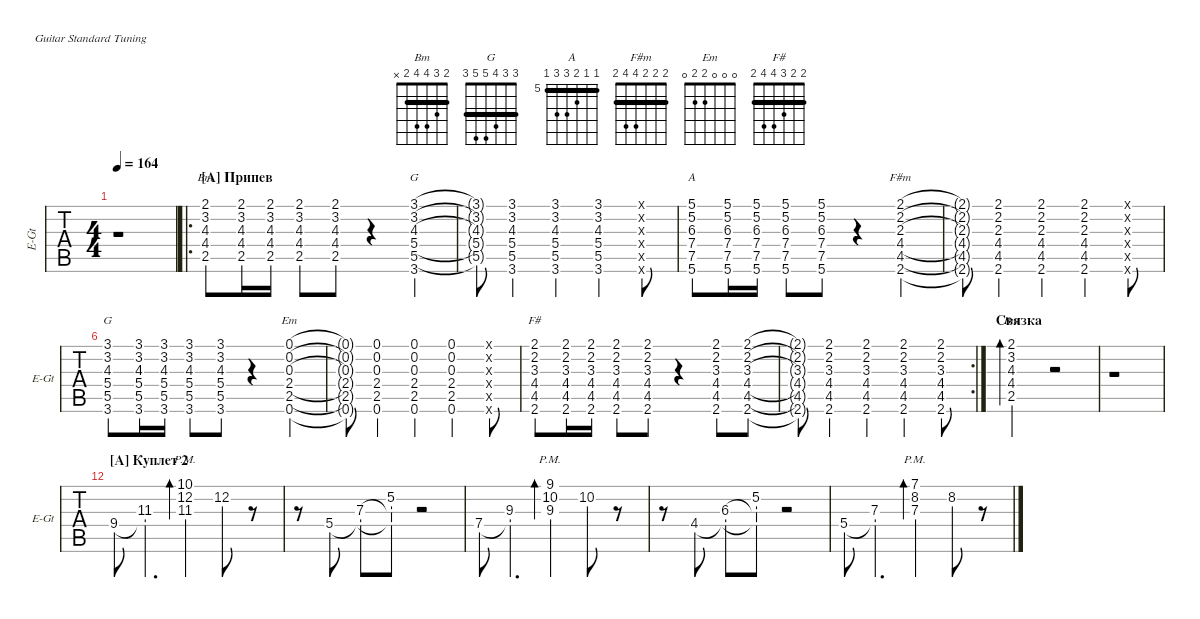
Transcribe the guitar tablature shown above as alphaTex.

\defaultSystemsLayout 4
\hideDynamics
\bracketExtendMode groupsimilarinstruments
\singleTrackTrackNamePolicy allsystems
\multiTrackTrackNamePolicy allsystems
\otherSystemsTrackNameOrientation horizontal
\defaultBarNumberDisplay FirstOfSystem
\track ("Electric Guitar" "E-Gt") {instrument electricguitarclean}
\staff {tabs}
\tuning (E4 B3 G3 D3 A2 E2)
\chord ("Bm" 2 3 4 4 2 x) {barre 2}
\chord ("G" 3 3 4 5 5 3) {barre (3 3)}
\chord ("A" 5 5 6 7 7 5) {firstfret 5 barre (5 5)}
\chord ("F#m" 2 2 2 4 4 2) {barre (2 2 2)}
\chord ("Em" 0 0 0 2 2 0)
\chord ("F#" 2 2 3 4 4 2) {barre (2 2)}
\ts (4 4)
\tempo 164
\clef g2
\ks c
r.1{dy mf} |
\ro
\section ("A" "Припев")
(2.5 4.4 4.3 3.2 2.1).8{ch "Bm" dy mp} (2.5 4.4 4.3 3.2 2.1).16 (2.5 4.4 4.3 3.2 2.1).16 (2.5 4.4 4.3 3.2 2.1).8 (2.5 4.4 4.3 3.2 2.1).8 r.4 (5.5 5.4 4.3 3.2 3.1 3.6).4{ch "G"} |
(5.5{t} 5.4{t} 4.3{t} 3.2{t} 3.1{t}).8 (5.5{st} 5.4{st} 4.3{st} 3.2{st} 3.1{st} 3.6{st}).4 (5.5{st} 5.4{st} 4.3{st} 3.2{st} 3.1{st} 3.6{st}).4 (5.5{st} 5.4{st} 4.3{st} 3.2{st} 3.1{st} 3.6{st}).4 (5.5{x} 5.4{x} 4.3{x} 3.2{x} 3.1{x} 3.6{x}).8 |
(5.6 7.5 6.3 7.4 5.2 5.1).8{ch "A"} (5.6 7.5 6.3 7.4 5.2 5.1).16 (5.6 7.5 6.3 7.4 5.2 5.1).16 (5.6 7.5 6.3 7.4 5.2 5.1).8 (5.6 7.5 6.3 7.4 5.2 5.1).8 r.4 (2.6 4.5 4.4 2.3 2.2 2.1).4{ch "F#m"} |
(2.6{t} 4.5{t} 4.4{t} 2.3{t} 2.2{t} 2.1{t}).8 (2.6{st} 4.5{st} 4.4{st} 2.3{st} 2.2{st} 2.1{st}).4 (2.6{st} 4.5{st} 4.4{st} 2.3{st} 2.2{st} 2.1{st}).4 (2.6{st} 4.5{st} 4.4{st} 2.3{st} 2.2{st} 2.1{st}).4 (2.6{x} 4.5{x} 4.4{x} 2.3{x} 2.2{x} 2.1{x}).8 |
(3.6 5.5 5.4 4.3 3.2 3.1).8{ch "G"} (3.6 5.5 5.4 4.3 3.2 3.1).16 (3.6 5.5 5.4 4.3 3.2 3.1).16 (3.6 5.5 5.4 4.3 3.2 3.1).8 (3.6 5.5 5.4 4.3 3.2 3.1).8 r.4 (0.6 2.5 2.4 0.3 0.2 0.1).4{ch "Em"} |
(0.6{t} 2.5{t} 2.4{t} 0.3{t} 0.2{t} 0.1{t}).8 (0.6{st} 2.5{st} 2.4{st} 0.3{st} 0.2{st} 0.1{st}).4 (0.6{st} 2.5{st} 2.4{st} 0.3{st} 0.2{st} 0.1{st}).4 (0.6{st} 2.5{st} 2.4{st} 0.3{st} 0.2{st} 0.1{st}).4 (0.6{x} 2.5{x} 2.4{x} 0.3{x} 0.2{x} 0.1{x}).8 |
(2.6 4.5 4.4 3.3 2.2 2.1).8{ch "F#"} (2.6 4.5 4.4 3.3 2.2 2.1).16 (2.6 4.5 4.4 3.3 2.2 2.1).16 (2.6 4.5 4.4 3.3 2.2 2.1).8 (2.6 4.5 4.4 3.3 2.2 2.1).8 r.4 (2.6 4.5 4.4 3.3 2.2 2.1).8 (2.6 4.5 4.4 3.3 2.2 2.1).8 |
\rc 2
(2.6{t} 4.5{t} 4.4{t} 3.3{t} 2.2{t} 2.1{t}).8 (2.6{st} 4.5{st} 4.4{st} 3.3{st} 2.2{st} 2.1{st}).4 (2.6{st} 4.5{st} 4.4{st} 3.3{st} 2.2{st} 2.1{st}).4 (2.6{st} 4.5{st} 4.4{st} 3.3{st} 2.2{st} 2.1{st}).4 (2.6 4.5 4.4 3.3 2.2 2.1).8 |
\section ("" "Связка")
(2.5 4.4 4.3 3.2 2.1).2{bd 237 ch "Bm"} r.2 |
r.1 |
\section ("A" "Куплет 2")
9.4.8{dy mf} (11.3 9.4{t}).4{d} (11.3{pm} 10.1{st} 12.2{pm}).4{bd 240} 12.2.8 r.8 |
r.8 5.4.8 (7.3 5.4{t}).8 (5.2 7.3{t} 5.4{t}).8 r.2 |
7.4.8 (9.3 7.4{t}).4{d} (9.3{pm} 9.1{st} 10.2{pm}).4{bd 240} 10.2.8 r.8 |
r.8 4.4.8 (6.3 4.4{t}).8 (5.2 6.3{t} 4.4{t}).8 r.2 |
5.4.8 (7.3 5.4{t}).4{d} (7.3{pm} 7.1{st} 8.2{pm}).4{bd 480} 8.2.8 r.8
